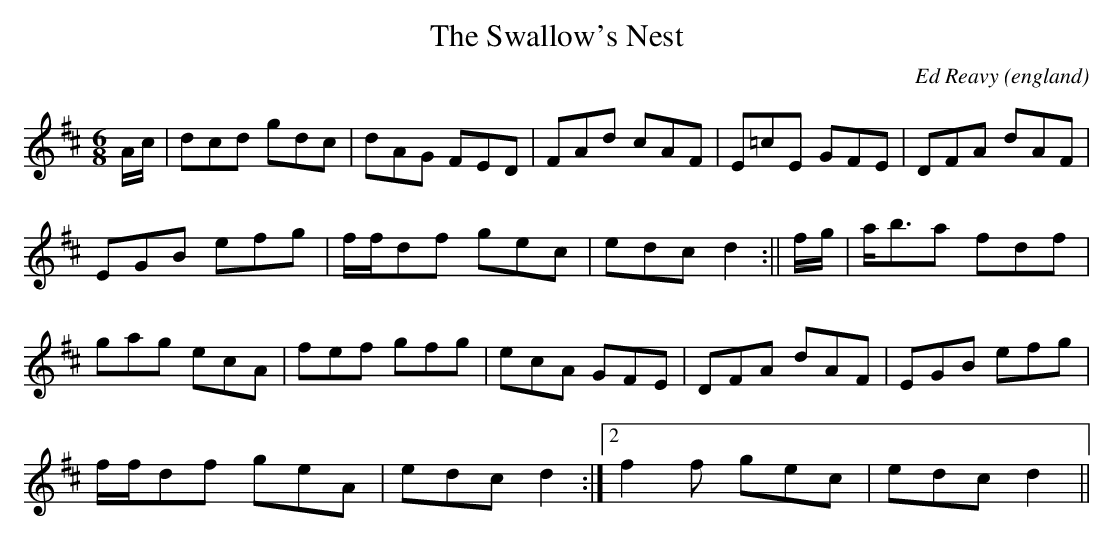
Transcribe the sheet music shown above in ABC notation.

X:1
T:The Swallow's Nest
O:england
C:Ed Reavy
M:6/8
L:1/8
K:D
A/2c/2|dcd gdc|dAG FED|FAd cAF|E=cE GFE|DFA dAF|
EGB efg|f/2f/2df gec|edc d2:||f/2g/2|a<ba fdf|
gag ecA|fef gfg|ecA GFE|DFA dAF|EGB efg|
1f/2f/2df geA|edc d2:|2f2 f gec|edc d2||
